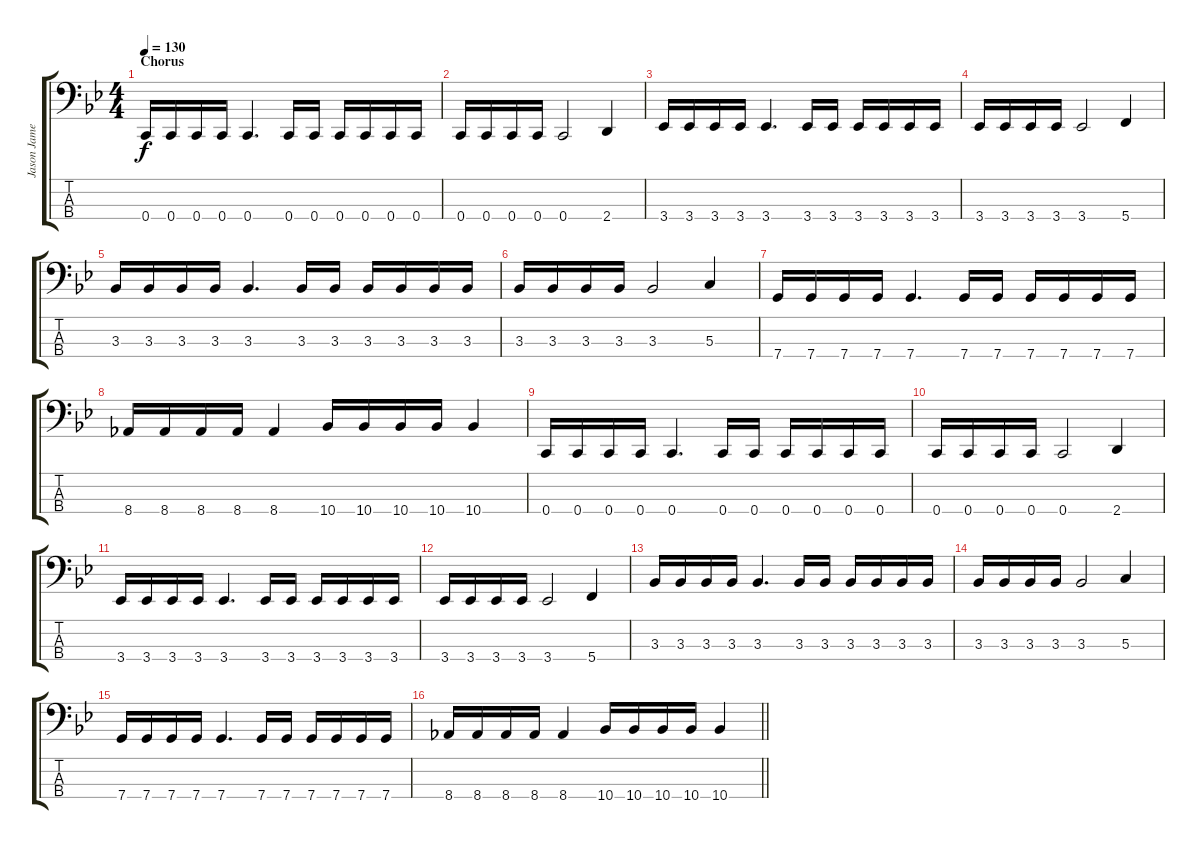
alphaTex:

\track ("Jason James" "Jason Jame") {instrument electricbasspick}
\staff {score tabs}
\tuning (F2 C2 G1 C1) {hide}
\ts (4 4)
\section ("" "Chorus")
\tempo 130
\clef f4
\ks bb
0.4.16{dy f} 0.4.16 0.4.16 0.4.16 0.4.4{d} 0.4.16 0.4.16 0.4.16 0.4.16 0.4.16 0.4.16 |
0.4.16 0.4.16 0.4.16 0.4.16 0.4.2 2.4.4 |
3.4.16 3.4.16 3.4.16 3.4.16 3.4.4{d} 3.4.16 3.4.16 3.4.16 3.4.16 3.4.16 3.4.16 |
3.4.16 3.4.16 3.4.16 3.4.16 3.4.2 5.4.4 |
3.3.16 3.3.16 3.3.16 3.3.16 3.3.4{d} 3.3.16 3.3.16 3.3.16 3.3.16 3.3.16 3.3.16 |
3.3.16 3.3.16 3.3.16 3.3.16 3.3.2 5.3.4 |
7.4.16 7.4.16 7.4.16 7.4.16 7.4.4{d} 7.4.16 7.4.16 7.4.16 7.4.16 7.4.16 7.4.16 |
8.4.16 8.4.16 8.4.16 8.4.16 8.4.4 10.4.16 10.4.16 10.4.16 10.4.16 10.4.4 |
0.4.16 0.4.16 0.4.16 0.4.16 0.4.4{d} 0.4.16 0.4.16 0.4.16 0.4.16 0.4.16 0.4.16 |
0.4.16 0.4.16 0.4.16 0.4.16 0.4.2 2.4.4 |
3.4.16 3.4.16 3.4.16 3.4.16 3.4.4{d} 3.4.16 3.4.16 3.4.16 3.4.16 3.4.16 3.4.16 |
3.4.16 3.4.16 3.4.16 3.4.16 3.4.2 5.4.4 |
3.3.16 3.3.16 3.3.16 3.3.16 3.3.4{d} 3.3.16 3.3.16 3.3.16 3.3.16 3.3.16 3.3.16 |
3.3.16 3.3.16 3.3.16 3.3.16 3.3.2 5.3.4 |
7.4.16 7.4.16 7.4.16 7.4.16 7.4.4{d} 7.4.16 7.4.16 7.4.16 7.4.16 7.4.16 7.4.16 |
\barLineRight lightlight
8.4.16 8.4.16 8.4.16 8.4.16 8.4.4 10.4.16 10.4.16 10.4.16 10.4.16 10.4.4
